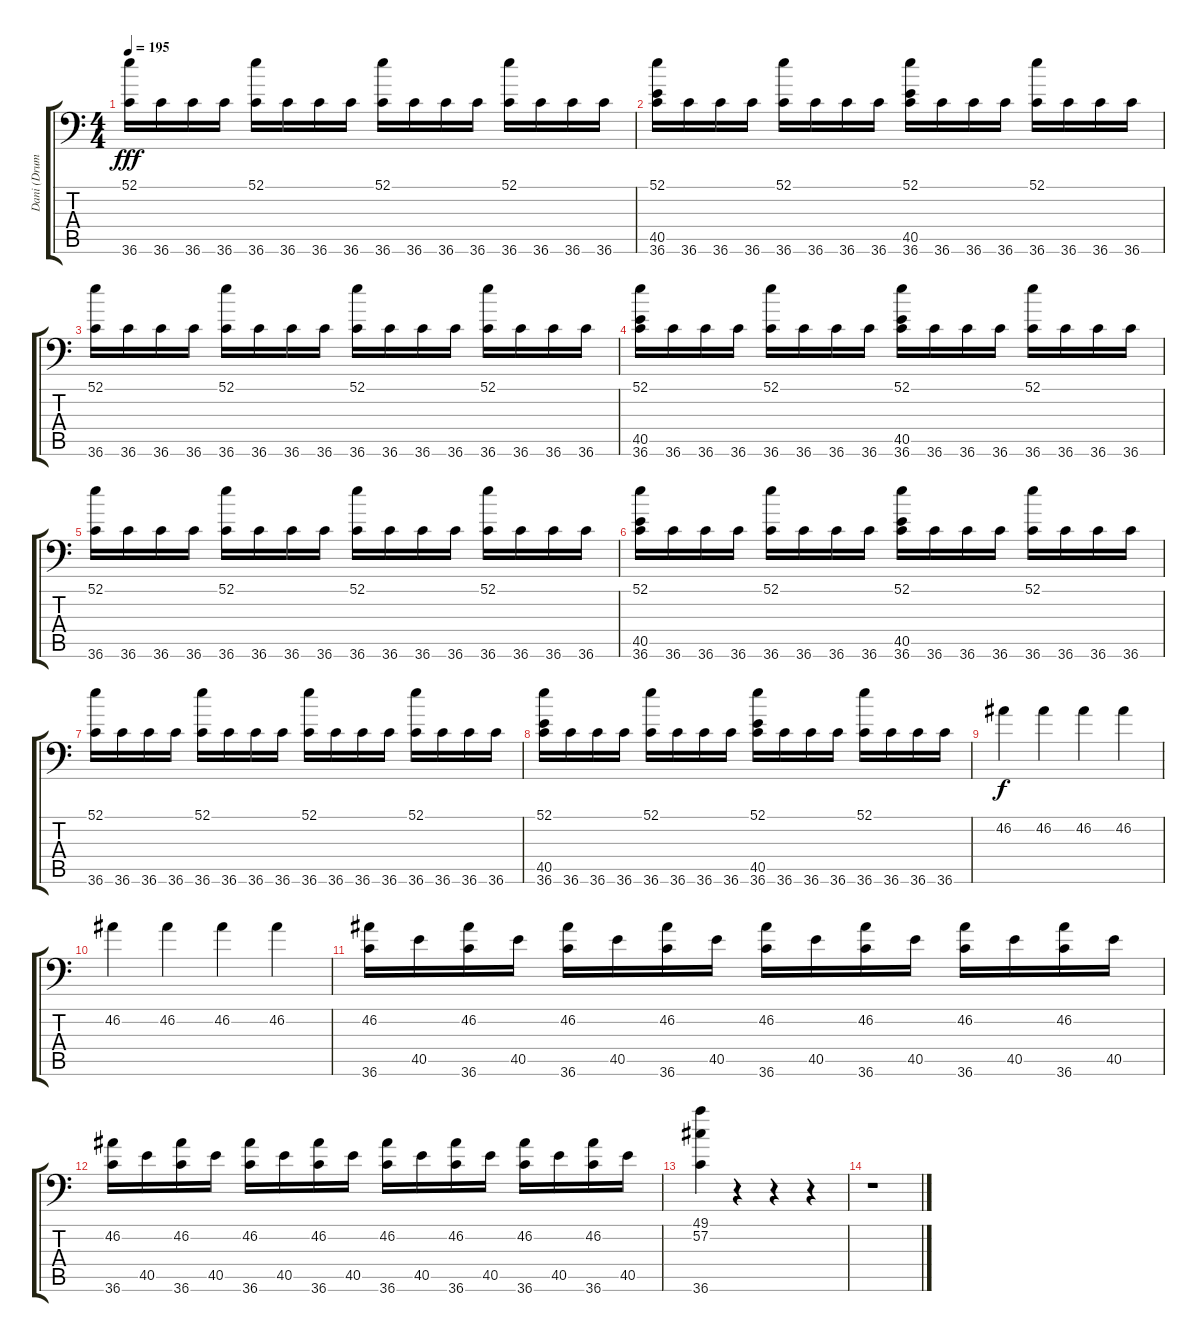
\track ("Dani (Drums)" "Dani (Drum") {instrument acousticgrandpiano}
\staff {score tabs}
\tuning (C-1 C-1 C-1 C-1 C-1 C-1) {hide}
\ts (4 4)
\tempo 195
\clef f4
\ks c
(52.1 36.6).16{dy fff} 36.6.16 36.6.16 36.6.16 (52.1 36.6).16 36.6.16 36.6.16 36.6.16 (52.1 36.6).16 36.6.16 36.6.16 36.6.16 (52.1 36.6).16 36.6.16 36.6.16 36.6.16 |
(52.1 40.5 36.6).16 36.6.16 36.6.16 36.6.16 (52.1 36.6).16 36.6.16 36.6.16 36.6.16 (52.1 40.5 36.6).16 36.6.16 36.6.16 36.6.16 (52.1 36.6).16 36.6.16 36.6.16 36.6.16 |
(52.1 36.6).16 36.6.16 36.6.16 36.6.16 (52.1 36.6).16 36.6.16 36.6.16 36.6.16 (52.1 36.6).16 36.6.16 36.6.16 36.6.16 (52.1 36.6).16 36.6.16 36.6.16 36.6.16 |
(52.1 40.5 36.6).16 36.6.16 36.6.16 36.6.16 (52.1 36.6).16 36.6.16 36.6.16 36.6.16 (52.1 40.5 36.6).16 36.6.16 36.6.16 36.6.16 (52.1 36.6).16 36.6.16 36.6.16 36.6.16 |
(52.1 36.6).16 36.6.16 36.6.16 36.6.16 (52.1 36.6).16 36.6.16 36.6.16 36.6.16 (52.1 36.6).16 36.6.16 36.6.16 36.6.16 (52.1 36.6).16 36.6.16 36.6.16 36.6.16 |
(52.1 40.5 36.6).16 36.6.16 36.6.16 36.6.16 (52.1 36.6).16 36.6.16 36.6.16 36.6.16 (52.1 40.5 36.6).16 36.6.16 36.6.16 36.6.16 (52.1 36.6).16 36.6.16 36.6.16 36.6.16 |
(52.1 36.6).16 36.6.16 36.6.16 36.6.16 (52.1 36.6).16 36.6.16 36.6.16 36.6.16 (52.1 36.6).16 36.6.16 36.6.16 36.6.16 (52.1 36.6).16 36.6.16 36.6.16 36.6.16 |
(52.1 40.5 36.6).16 36.6.16 36.6.16 36.6.16 (52.1 36.6).16 36.6.16 36.6.16 36.6.16 (52.1 40.5 36.6).16 36.6.16 36.6.16 36.6.16 (52.1 36.6).16 36.6.16 36.6.16 36.6.16 |
46.2.4{dy f} 46.2.4 46.2.4 46.2.4 |
46.2.4 46.2.4 46.2.4 46.2.4 |
(46.2 36.6).16 40.5.16 (46.2 36.6).16 40.5.16 (46.2 36.6).16 40.5.16 (46.2 36.6).16 40.5.16 (46.2 36.6).16 40.5.16 (46.2 36.6).16 40.5.16 (46.2 36.6).16 40.5.16 (46.2 36.6).16 40.5.16 |
(46.2 36.6).16 40.5.16 (46.2 36.6).16 40.5.16 (46.2 36.6).16 40.5.16 (46.2 36.6).16 40.5.16 (46.2 36.6).16 40.5.16 (46.2 36.6).16 40.5.16 (46.2 36.6).16 40.5.16 (46.2 36.6).16 40.5.16 |
(49.1 57.2 36.6).4 r.4 r.4 r.4 |
r.1
